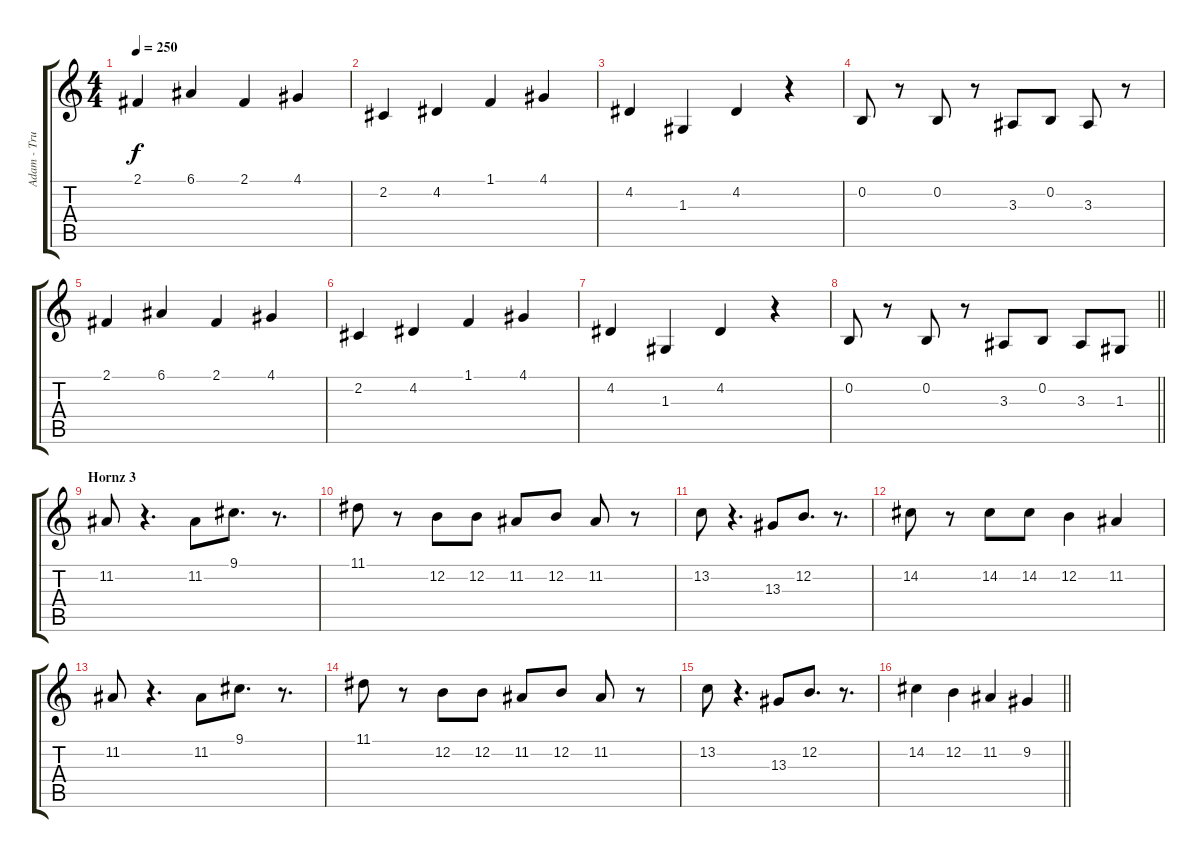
\track ("Adam - Trumpet" "Adam - Tru") {instrument trumpet}
\staff {score tabs}
\tuning (E4 B3 G3 D3 A2 E2) {hide}
\ts (4 4)
\tempo 250
\clef g2
\ks c
2.1.4{dy f} 6.1.4 2.1.4 4.1.4 |
2.2.4 4.2.4 1.1.4 4.1.4 |
4.2.4 1.3.4 4.2.4 r.4 |
0.2.8 r.8 0.2.8 r.8 3.3.8 0.2.8 3.3.8 r.8 |
2.1.4 6.1.4 2.1.4 4.1.4 |
2.2.4 4.2.4 1.1.4 4.1.4 |
4.2.4 1.3.4 4.2.4 r.4 |
\barLineRight lightlight
0.2.8 r.8 0.2.8 r.8 3.3.8 0.2.8 3.3.8 1.3.8 |
\section ("" "Hornz 3")
11.2.8 r.4{d} 11.2.8 9.1.8{d} r.8{d} |
11.1.8 r.8 12.2.8 12.2.8 11.2.8 12.2.8 11.2.8 r.8 |
13.2.8 r.4{d} 13.3.8 12.2.8{d} r.8{d} |
14.2.8 r.8 14.2.8 14.2.8 12.2.4 11.2.4 |
11.2.8 r.4{d} 11.2.8 9.1.8{d} r.8{d} |
11.1.8 r.8 12.2.8 12.2.8 11.2.8 12.2.8 11.2.8 r.8 |
13.2.8 r.4{d} 13.3.8 12.2.8{d} r.8{d} |
\barLineRight lightlight
14.2.4 12.2.4 11.2.4 9.2.4
